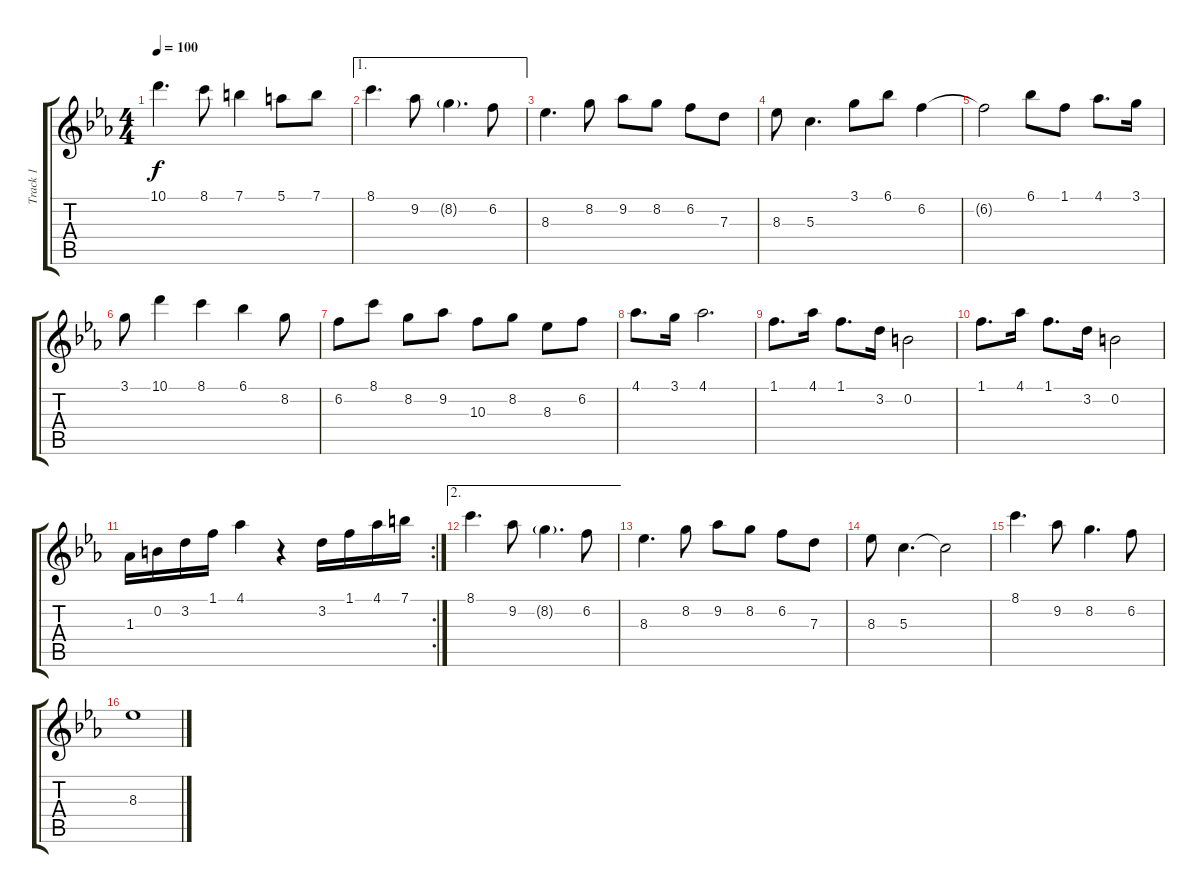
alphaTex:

\track ("Track 1" "Track 1") {instrument acousticguitarnylon}
\staff {score tabs}
\tuning (E4 B3 G3 D3 A2 E2) {hide}
\ts (4 4)
\tempo 100
\clef g2
\ks cminor
10.1.4{d dy f} 8.1.8 7.1.4 5.1.8 7.1.8 |
\ae 1
8.1.4{d} 9.2.8 8.2{g}.4{d} 6.2.8 |
8.3.4{d} 8.2.8 9.2.8 8.2.8 6.2.8 7.3.8 |
8.3.8 5.3.4{d} 3.1.8 6.1.8 6.2.4 |
6.2{t}.2 6.1.8 1.1.8 4.1.8{d} 3.1.16 |
3.1.8 10.1.4 8.1.4 6.1.4 8.2.8 |
6.2.8 8.1.8 8.2.8 9.2.8 10.3.8 8.2.8 8.3.8 6.2.8 |
4.1.8{d} 3.1.16 4.1.2{d} |
1.1.8{d} 4.1.16 1.1.8{d} 3.2.16 0.2.2 |
1.1.8{d} 4.1.16 1.1.8{d} 3.2.16 0.2.2 |
\rc 2
1.3.16 0.2.16 3.2.16 1.1.16 4.1.4 r.4 3.2.16 1.1.16 4.1.16 7.1.16 |
\ae 2
8.1.4{d} 9.2.8 8.2{g}.4{d} 6.2.8 |
8.3.4{d} 8.2.8 9.2.8 8.2.8 6.2.8 7.3.8 |
8.3.8 5.3.4{d} 5.3{t}.2 |
8.1.4{d} 9.2.8 8.2.4{d} 6.2.8 |
8.3.1
